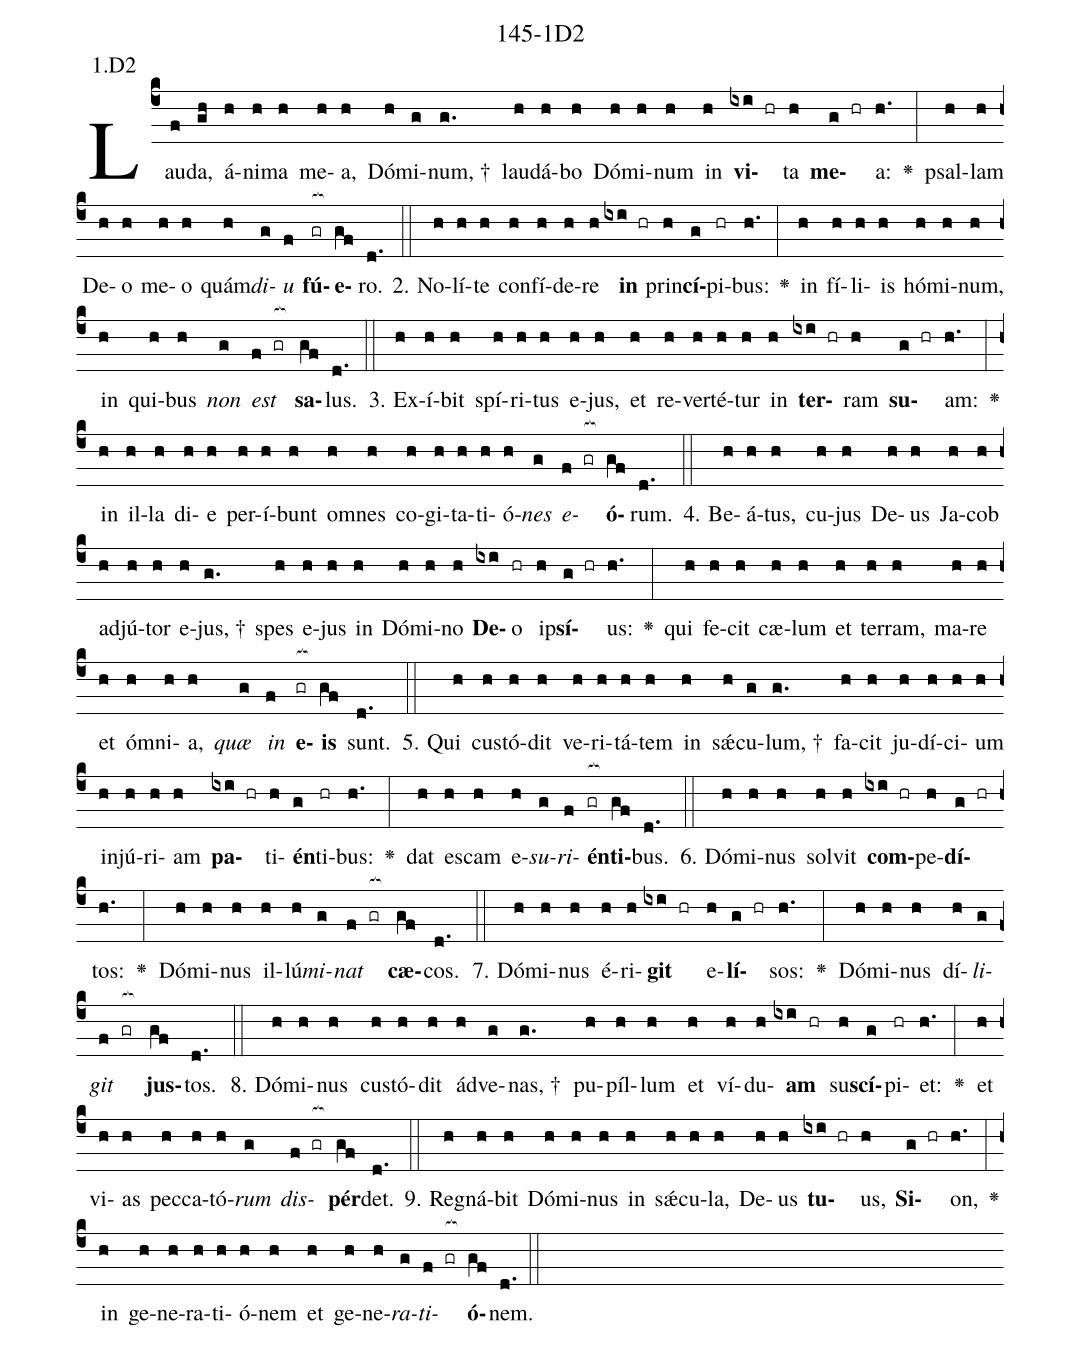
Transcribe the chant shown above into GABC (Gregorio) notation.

name: 145-1D2;
annotation: 1.D2;
%%
(c4)Lau(f)da,(gh) á(h)ni(h)ma(h) me(h)a,(h) Dó(h)mi(g)num, †(g.) lau(h)dá(h)bo(h) Dó(h)mi(h)num(h) in(h) <b>vi</b>(ixi hr)ta(h) <b>me</b>(g hr)a:(h.) <v>\greheightstar</v>(:) psal(h)lam(h) De(h)o(h) me(h)o(h) quám(h)<i>di</i>(g)<i>u</i>(f) <b>fú</b>(gr[ocb:1{])<b>e</b>(gf[ocb:0}])ro.(d.) (::)
2. No(h)lí(h)te(h) con(h)fí(h)de(h)re(h) <b>in</b>(ixi hr) prin(h)<b>cí</b>(g)pi(hr)bus:(h.) <v>\greheightstar</v>(:) in(h) fí(h)li(h)is(h) hó(h)mi(h)num,(h) in(h) qui(h)bus(h) <i>non</i>(g) <i>est</i>(f gr[ocb:1{]) <b>sa</b>(gf[ocb:0}])lus.(d.) (::)
3. Ex(h)í(h)bit(h) spí(h)ri(h)tus(h) e(h)jus,(h) et(h) re(h)ver(h)té(h)tur(h) in(h) <b>ter</b>(ixi hr)ram(h) <b>su</b>(g hr)am:(h.) <v>\greheightstar</v>(:) in(h) il(h)la(h) di(h)e(h) per(h)í(h)bunt(h) om(h)nes(h) co(h)gi(h)ta(h)ti(h)ó(h)<i>nes</i>(g) <i>e</i>(f gr[ocb:1{])<b>ó</b>(gf[ocb:0}])rum.(d.) (::)
4. Be(h)á(h)tus,(h) cu(h)jus(h) De(h)us(h) Ja(h)cob(h) ad(h)jú(h)tor(h) e(h)jus, †(g.) spes(h) e(h)jus(h) in(h) Dó(h)mi(h)no(h) <b>De</b>(ixi)o(hr) ip(h)<b>sí</b>(g hr)us:(h.) <v>\greheightstar</v>(:) qui(h) fe(h)cit(h) cæ(h)lum(h) et(h) ter(h)ram,(h) ma(h)re(h) et(h) óm(h)ni(h)a,(h) <i>quæ</i>(g) <i>in</i>(f) <b>e</b>(gr[ocb:1{])<b>is</b>(gf[ocb:0}]) sunt.(d.) (::)
5. Qui(h) cus(h)tó(h)dit(h) ve(h)ri(h)tá(h)tem(h) in(h) sǽ(h)cu(g)lum, †(g.) fa(h)cit(h) ju(h)dí(h)ci(h)um(h) in(h)jú(h)ri(h)am(h) <b>pa</b>(ixi hr)ti(h)<b>én</b>(g)ti(hr)bus:(h.) <v>\greheightstar</v>(:) dat(h) es(h)cam(h) e(h)<i>su</i>(g)<i>ri</i>(f)<b>én</b>(gr[ocb:1{])<b>ti</b>(gf[ocb:0}])bus.(d.) (::)
6. Dó(h)mi(h)nus(h) sol(h)vit(h) <b>com</b>(ixi hr)pe(h)<b>dí</b>(g hr)tos:(h.) <v>\greheightstar</v>(:) Dó(h)mi(h)nus(h) il(h)lú(h)<i>mi</i>(g)<i>nat</i>(f gr[ocb:1{]) <b>cæ</b>(gf[ocb:0}])cos.(d.) (::)
7. Dó(h)mi(h)nus(h) é(h)ri(h)<b>git</b>(ixi hr) e(h)<b>lí</b>(g hr)sos:(h.) <v>\greheightstar</v>(:) Dó(h)mi(h)nus(h) dí(h)<i>li</i>(g)<i>git</i>(f gr[ocb:1{]) <b>jus</b>(gf[ocb:0}])tos.(d.) (::)
8. Dó(h)mi(h)nus(h) cus(h)tó(h)dit(h) ád(h)ve(g)nas, †(g.) pu(h)píl(h)lum(h) et(h) ví(h)du(h)<b>am</b>(ixi hr) su(h)<b>scí</b>(g)pi(hr)et:(h.) <v>\greheightstar</v>(:) et(h) vi(h)as(h) pec(h)ca(h)tó(h)<i>rum</i>(g) <i>dis</i>(f gr[ocb:1{])<b>pér</b>(gf[ocb:0}])det.(d.) (::)
9. Re(h)gná(h)bit(h) Dó(h)mi(h)nus(h) in(h) sǽ(h)cu(h)la,(h) De(h)us(h) <b>tu</b>(ixi hr)us,(h) <b>Si</b>(g hr)on,(h.) <v>\greheightstar</v>(:) in(h) ge(h)ne(h)ra(h)ti(h)ó(h)nem(h) et(h) ge(h)ne(h)<i>ra</i>(g)<i>ti</i>(f gr[ocb:1{])<b>ó</b>(gf[ocb:0}])nem.(d.) (::)
